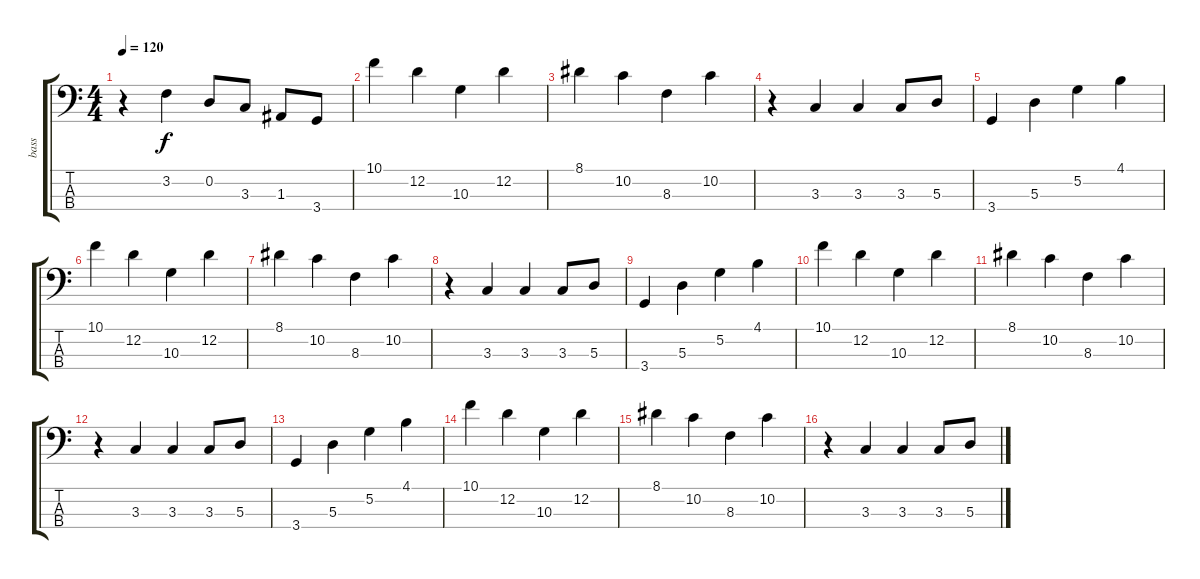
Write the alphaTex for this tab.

\track ("bass" "bass") {instrument electricbasspick}
\staff {score tabs}
\tuning (G2 D2 A1 E1) {hide}
\ts (4 4)
\tempo 120
\clef f4
\ks c
r.4{dy f} 3.2.4 0.2.8 3.3.8 1.3.8 3.4.8 |
10.1.4 12.2.4 10.3.4 12.2.4 |
8.1.4 10.2.4 8.3.4 10.2.4 |
r.4 3.3.4 3.3.4 3.3.8 5.3.8 |
3.4.4 5.3.4 5.2.4 4.1.4 |
10.1.4 12.2.4 10.3.4 12.2.4 |
8.1.4 10.2.4 8.3.4 10.2.4 |
r.4 3.3.4 3.3.4 3.3.8 5.3.8 |
3.4.4 5.3.4 5.2.4 4.1.4 |
10.1.4 12.2.4 10.3.4 12.2.4 |
8.1.4 10.2.4 8.3.4 10.2.4 |
r.4 3.3.4 3.3.4 3.3.8 5.3.8 |
3.4.4 5.3.4 5.2.4 4.1.4 |
10.1.4 12.2.4 10.3.4 12.2.4 |
8.1.4 10.2.4 8.3.4 10.2.4 |
r.4 3.3.4 3.3.4 3.3.8 5.3.8
